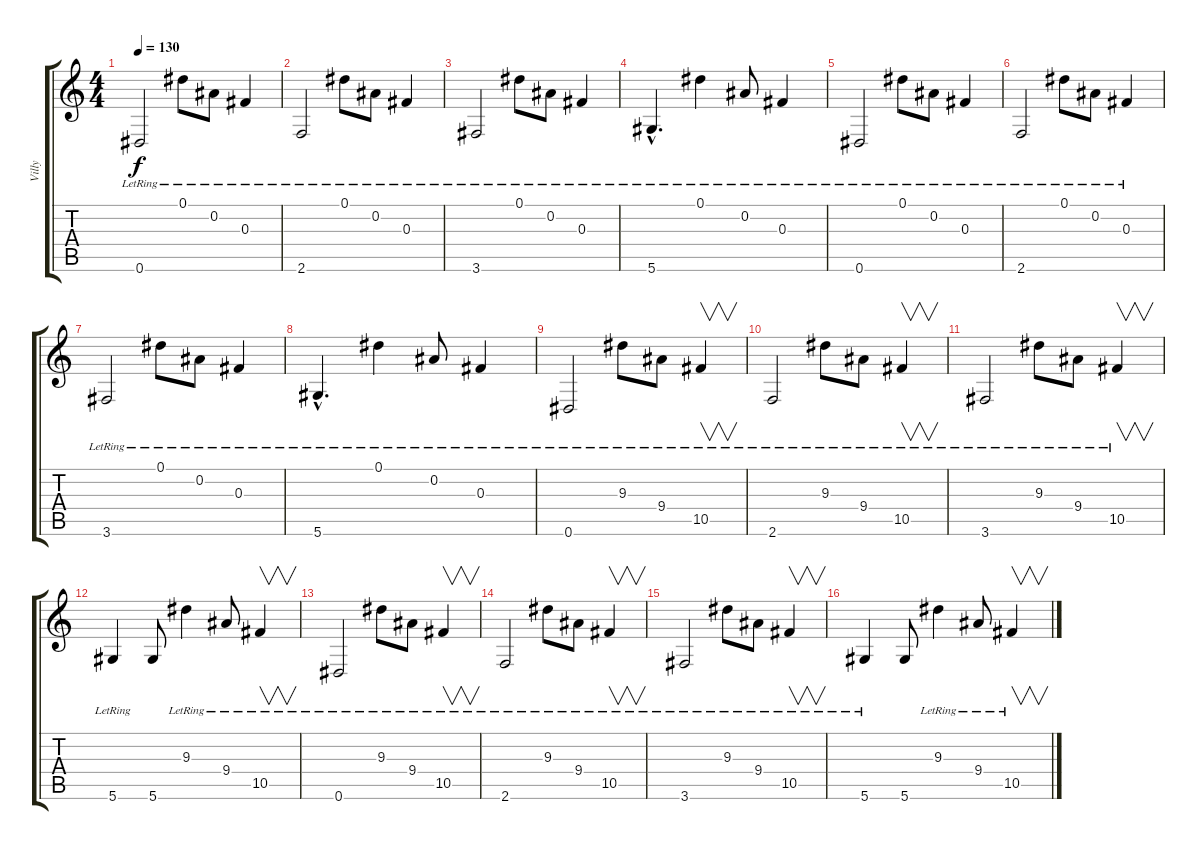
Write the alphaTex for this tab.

\track ("Villy" "Villy") {instrument distortionguitar}
\staff {score tabs}
\tuning (Eb4 Bb3 Gb3 Db3 Ab2 Eb2) {hide}
\ts (4 4)
\tempo 130
\clef g2
\ks c
0.6{lr}.2{dy f} 0.1{lr}.8 0.2{lr}.8 0.3{lr}.4 |
2.6{lr}.2 0.1{lr}.8 0.2{lr}.8 0.3{lr}.4 |
3.6{lr}.2 0.1{lr}.8 0.2{lr}.8 0.3{lr}.4 |
5.6{hac lr}.4{d} 0.1{lr}.4 0.2{lr}.8 0.3{lr}.4 |
0.6{lr}.2 0.1{lr}.8 0.2{lr}.8 0.3{lr}.4 |
2.6{lr}.2 0.1{lr}.8 0.2{lr}.8 0.3{lr}.4 |
3.6{lr}.2 0.1{lr}.8 0.2{lr}.8 0.3{lr}.4 |
5.6{hac lr}.4{d} 0.1{lr}.4 0.2{lr}.8 0.3{lr}.4 |
0.6{lr}.2 9.3{lr}.8 9.4{lr}.8 10.5{lr}.4{v} |
2.6{lr}.2 9.3{lr}.8 9.4{lr}.8 10.5{lr}.4{v} |
3.6{lr}.2 9.3{lr}.8 9.4{lr}.8 10.5{lr}.4{v} |
5.6{lr}.4 5.6.8 9.3{lr}.4 9.4{lr}.8 10.5{lr}.4{v} |
0.6{lr}.2 9.3{lr}.8 9.4{lr}.8 10.5{lr}.4{v} |
2.6{lr}.2 9.3{lr}.8 9.4{lr}.8 10.5{lr}.4{v} |
3.6{lr}.2 9.3{lr}.8 9.4{lr}.8 10.5{lr}.4{v} |
5.6{lr}.4 5.6.8 9.3{lr}.4 9.4{lr}.8 10.5{lr}.4{v}
